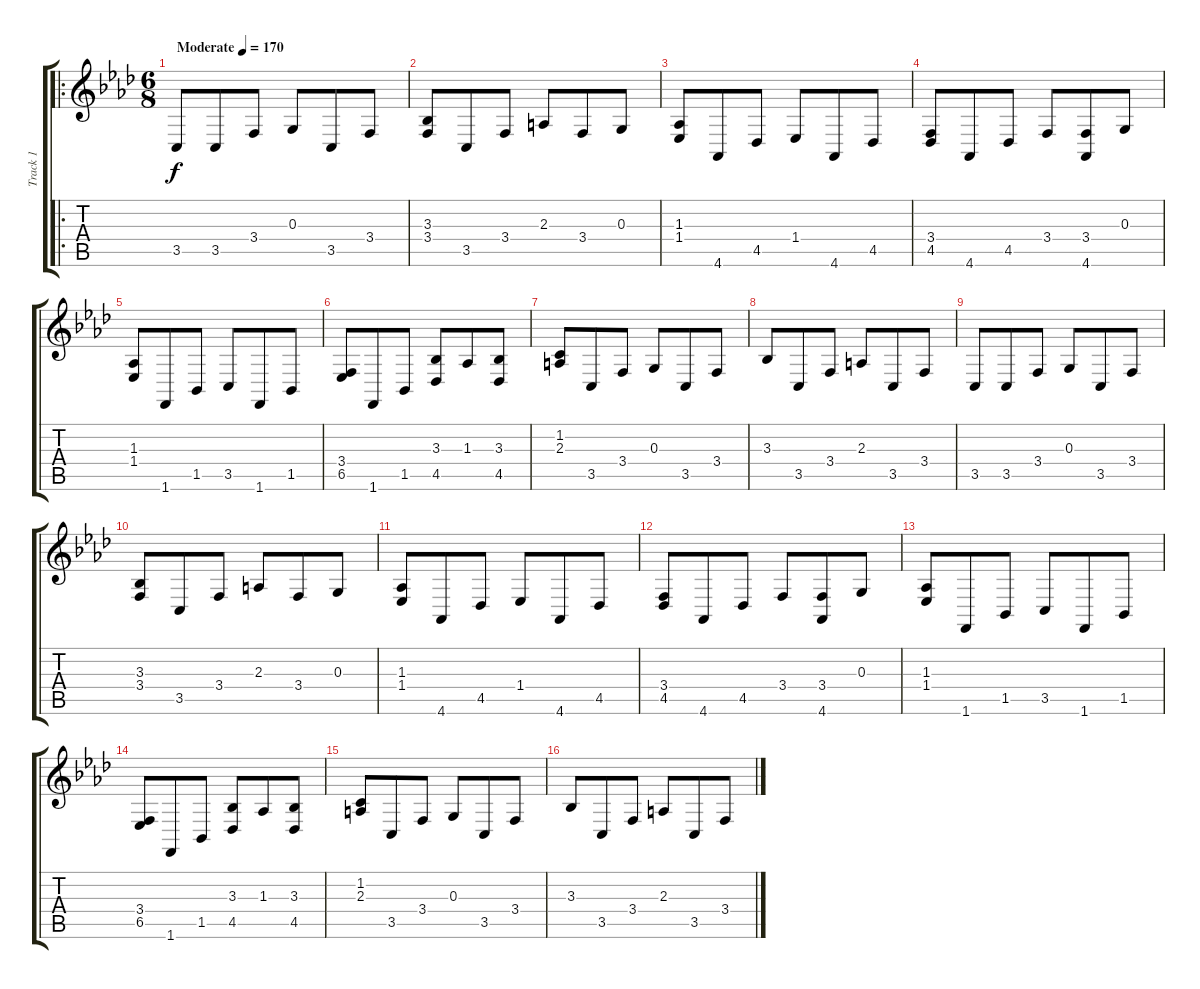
\track ("Track 1" "Track 1") {instrument acousticgrandpiano}
\staff {score tabs}
\tuning (E4 B3 G3 D3 A2 E2) {hide}
\ro
\ts (6 8)
\tempo (170 "Moderate")
\clef g2
\ks ab
3.5.8{dy f instrument acousticgrandpiano} 3.5.8 3.4.8 0.3.8 3.5.8 3.4.8 |
(3.3 3.4).8 3.5.8 3.4.8 2.3.8 3.4.8 0.3.8 |
(1.3 1.4).8 4.6.8 4.5.8 1.4.8 4.6.8 4.5.8 |
(3.4 4.5).8 4.6.8 4.5.8 3.4.8 (3.4 4.6).8 0.3.8 |
(1.3 1.4).8 1.6.8 1.5.8 3.5.8 1.6.8 1.5.8 |
(3.4 6.5).8 1.6.8 1.5.8 (3.3 4.5).8 1.3.8 (3.3 4.5).8 |
(1.2 2.3).8 3.5.8 3.4.8 0.3.8 3.5.8 3.4.8 |
3.3.8 3.5.8 3.4.8 2.3.8 3.5.8 3.4.8 |
3.5.8 3.5.8 3.4.8 0.3.8 3.5.8 3.4.8 |
(3.3 3.4).8 3.5.8 3.4.8 2.3.8 3.4.8 0.3.8 |
(1.3 1.4).8 4.6.8 4.5.8 1.4.8 4.6.8 4.5.8 |
(3.4 4.5).8 4.6.8 4.5.8 3.4.8 (3.4 4.6).8 0.3.8 |
(1.3 1.4).8 1.6.8 1.5.8 3.5.8 1.6.8 1.5.8 |
(3.4 6.5).8 1.6.8 1.5.8 (3.3 4.5).8 1.3.8 (3.3 4.5).8 |
(1.2 2.3).8 3.5.8 3.4.8 0.3.8 3.5.8 3.4.8 |
3.3.8 3.5.8 3.4.8 2.3.8 3.5.8 3.4.8
